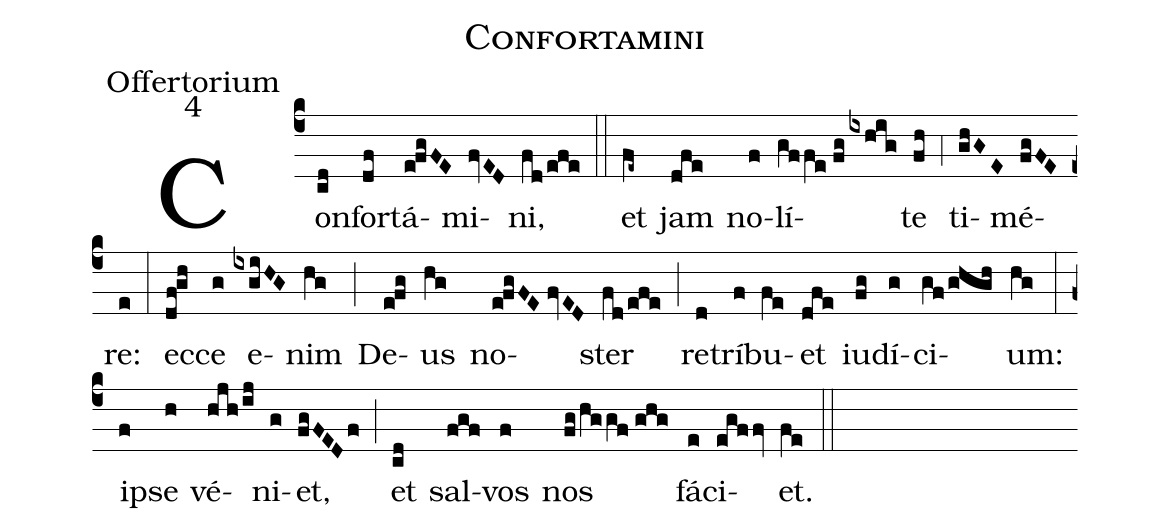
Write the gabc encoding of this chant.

name:Confortamini;
office-part:Offertorium;
mode:4;
%%
(c4) Con(cd)for(df)tá(e!fgFE)mi(fvED)ni,(fd/efe) (::)
et(fe~) jam(dfe) no(f)lí(gffe//fg/ixhig)te(fh) (,4) ti(ghGE)mé(fgFE)re:(e) (:)
ec(df!gh)ce(g) e(ixgiHG)nim(hg) (;) De(e!fg)us(hg) no(e!fgFE//fvED)ster(fd/efe) (;) re(d)trí(f)bu(fe)et(dfe) iu(fg)dí(g)ci(gf/ghgh)um:(hg) (:)
i(f)pse(h) vé(hjh/ij)ni(g)et,(fgFEDf) (;) et(cd) sal(fgf)vos(f) nos(fg/hggf//ghg) fá(e)ci(egffv)et.(fe) (::)
